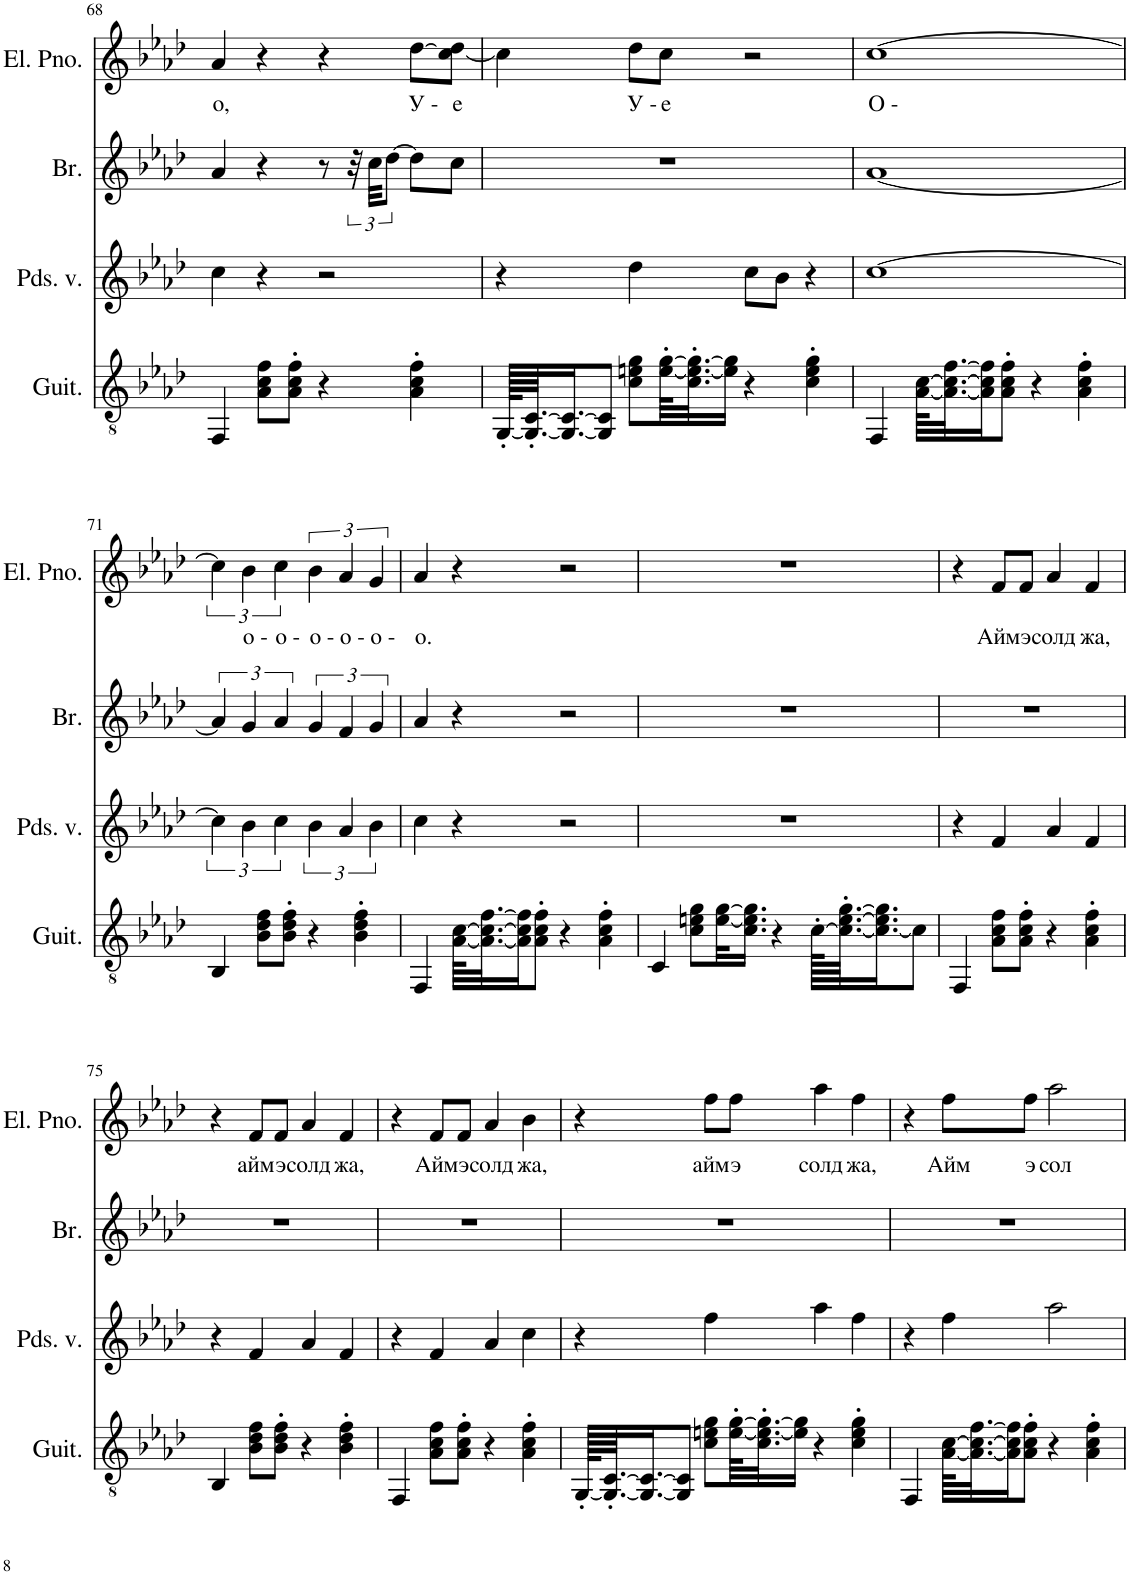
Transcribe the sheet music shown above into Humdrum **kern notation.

**kern	**kern	**kern	**kern	**text
*part4	*part3	*part2	*part1	*part1
*staff4	*staff3	*staff2	*staff1	*staff1
*I"Acoustic Guitar, Гитара ак	*I"Pardessus de viole, violin	*I"Brass, brass section	*I"Electric Piano, Мелодия	*
*I'Guit.	*I'Pds. v.	*I'Br.	*I'El. Pno.	*
!!LO:PB:g=z
*clefGv2	*clefG2	*clefG2	*clefG2	*
*k[b-e-a-d-]	*k[b-e-a-d-]	*k[b-e-a-d-]	*k[b-e-a-d-]	*
*M4/4	*M4/4	*M4/4	*M4/4	*
=68	=68	=68	=68	=68
!	!	!	!	!LO:LY:b
4FF/	4cc\	4a-/	4a-/	о,
8A-\ 8c\ 8f\L	4r	4r	4r	.
8A-\' 8c\' 8f\'J	.	.	.	.
4r	2r	8r	4r	.
.	.	48r	.	.
.	.	48cc\KKL	.	.
.	.	[12dd-\J	.	.
!	!	!	!	!LO:LY:b
4A-\' 4c\' 4f\'	.	8dd-\L]	[8dd-\L	У -
!	!	!	!	!LO:LY:b
.	.	8cc\J	[8cc\ 8dd-\]J	е
=69	=69	=69	=69	=69
[128GG'/KLLLL	4r	1r	4cc\]	.
64.GG/_' [64.C/'JJ	.	.	.	.
16.GG/_ 16.C/_J	.	.	.	.
8GG/] 8C/]J	.	.	.	.
!	!	!	!	!LO:LY:b
8c\ 8en\ 8g\L	4dd-\	.	8dd-\L	У -
!	!	!	!	!LO:LY:b
[64e\' [64g\'KLL	.	.	8cc\J	е
32.c\' 32.e\_' 32.g\_'J	.	.	.	.
16e\] 16g\]JJ	.	.	.	.
4r	8cc\L	.	2r	.
.	8b-\J	.	.	.
4c\' 4e\' 4g\'	4r	.	.	.
=70	=70	=70	=70	=70
!	!	!	!	!LO:LY:b
4FF/	[1cc	[1a-	[1cc	О -
[64A-\ [64c\KLLL	.	.	.	.
32.A-\_ 32.c\_ [32.f\J	.	.	.	.
16A-\] 16c\] 16f\]J	.	.	.	.
8A-\' 8c\' 8f\'J	.	.	.	.
4r	.	.	.	.
4A-\' 4c\' 4f\'	.	.	.	.
!!LO:LB:g=z
=71	=71	=71	=71	=71
4BB-/	6cc\]	6a-/]	6cc\]	.
!	!	!	!	!LO:LY:b
.	6b-\	6g/	6b-\	о -
8B-\ 8d-\ 8f\L	.	.	.	.
!	!	!	!	!LO:LY:b
.	6cc\	6a-/	6cc\	о -
8B-\' 8d-\' 8f\'J	.	.	.	.
!	!	!	!	!LO:LY:b
4r	6b-\	6g/	6b-\	о -
!	!	!	!	!LO:LY:b
.	6a-/	6f/	6a-/	о -
4B-\' 4d-\' 4f\'	.	.	.	.
!	!	!	!	!LO:LY:b
.	6b-\	6g/	6g/	о -
=72	=72	=72	=72	=72
!	!	!	!	!LO:LY:b
4FF/	4cc\	4a-/	4a-/	о.
[64A-\ [64c\KLLL	4r	4r	4r	.
32.A-\_ 32.c\_ [32.f\J	.	.	.	.
16A-\] 16c\] 16f\]J	.	.	.	.
8A-\' 8c\' 8f\'J	.	.	.	.
4r	2r	2r	2r	.
4A-\' 4c\' 4f\'	.	.	.	.
=73	=73	=73	=73	=73
4C/	1r	1r	1r	.
8c\ 8en\ 8g\L	.	.	.	.
[32e\ [32g\KL	.	.	.	.
16.c\ 16.e\] 16.g\]JJ	.	.	.	.
4r	.	.	.	.
[128c'\KLLLL	.	.	.	.
64.c\_' [64.e\' [64.g\'JJ	.	.	.	.
16.c\_ 16.e\] 16.g\]J	.	.	.	.
8c\J]	.	.	.	.
=74	=74	=74	=74	=74
4FF/	4r	1r	4r	.
!	!	!	!	!LO:LY:b
8A-\ 8c\ 8f\L	4f/	.	8f/L	Айм
!	!	!	!	!LO:LY:b
8A-\' 8c\' 8f\'J	.	.	8f/J	э
!	!	!	!	!LO:LY:b
4r	4a-/	.	4a-/	солд
!	!	!	!	!LO:LY:b
4A-\' 4c\' 4f\'	4f/	.	4f/	жа,
!!LO:LB:g=z
=75	=75	=75	=75	=75
4BB-/	4r	1r	4r	.
!	!	!	!	!LO:LY:b
8B-\ 8d-\ 8f\L	4f/	.	8f/L	айм
!	!	!	!	!LO:LY:b
8B-\' 8d-\' 8f\'J	.	.	8f/J	э
!	!	!	!	!LO:LY:b
4r	4a-/	.	4a-/	солд
!	!	!	!	!LO:LY:b
4B-\' 4d-\' 4f\'	4f/	.	4f/	жа,
=76	=76	=76	=76	=76
4FF/	4r	1r	4r	.
!	!	!	!	!LO:LY:b
8A-\ 8c\ 8f\L	4f/	.	8f/L	Айм
!	!	!	!	!LO:LY:b
8A-\' 8c\' 8f\'J	.	.	8f/J	э
!	!	!	!	!LO:LY:b
4r	4a-/	.	4a-/	солд
!	!	!	!	!LO:LY:b
4A-\' 4c\' 4f\'	4cc\	.	4b-\	жа,
=77	=77	=77	=77	=77
[128GG'/KLLLL	4r	1r	4r	.
64.GG/_' [64.C/'JJ	.	.	.	.
16.GG/_ 16.C/_J	.	.	.	.
8GG/] 8C/]J	.	.	.	.
!	!	!	!	!LO:LY:b
8c\ 8en\ 8g\L	4ff\	.	8ff\L	айм
!	!	!	!	!LO:LY:b
[64e\' [64g\'KLL	.	.	8ff\J	э
32.c\' 32.e\_' 32.g\_'J	.	.	.	.
16e\] 16g\]JJ	.	.	.	.
!	!	!	!	!LO:LY:b
4r	4aa-\	.	4aa-\	солд
!	!	!	!	!LO:LY:b
4c\' 4e\' 4g\'	4ff\	.	4ff\	жа,
=78	=78	=78	=78	=78
4FF/	4r	1r	4r	.
!	!	!	!	!LO:LY:b
[64A-\ [64c\KLLL	4ff\	.	8ff\L	Айм
32.A-\_ 32.c\_ [32.f\J	.	.	.	.
16A-\] 16c\] 16f\]J	.	.	.	.
!	!	!	!	!LO:LY:b
8A-\' 8c\' 8f\'J	.	.	8ff\J	э
!	!	!	!	!LO:LY:b
4r	2aa-\	.	2aa-\	сол
4A-\' 4c\' 4f\'	.	.	.	.
=	=	=	=	=
*-	*-	*-	*-	*-
